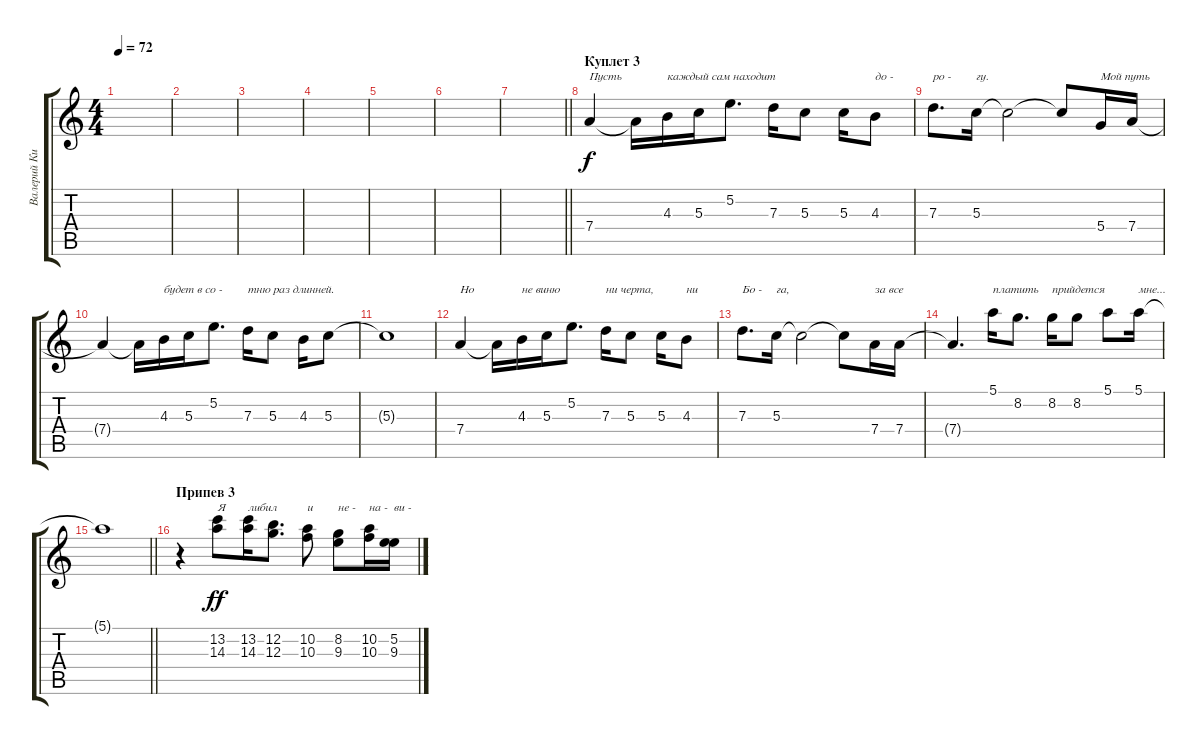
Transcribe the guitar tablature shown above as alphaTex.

\track ("Валерий Кипелов" "Валерий Ки") {instrument overdrivenguitar}
\staff {score tabs}
\tuning (E4 B3 G3 D3 A2 E2) {hide}
\ts (4 4)
\tempo 72
\clef g2
\ks c
|
|
|
|
|
|
\barLineRight lightlight
|
\section ("" "Куплет 3")
7.4.4{txt "Пусть" dy f} 7.4{t}.16 4.3.16{txt "каждый сам находит"} 5.3.16 5.2.8{d} 7.3.16 5.3.8 5.3.16 4.3.8{txt "до -"} |
7.3.8{d txt "ро -"} 5.3.16{txt "гу."} 5.3{t}.2 5.3{t}.8 5.4.16{txt "Мой путь"} 7.4.16 |
7.4{t}.4 7.4{t}.16 4.3.16{txt "будет в со -"} 5.3.16 5.2.8{d} 7.3.16{txt "тню раз длинней."} 5.3.8 4.3.16 5.3.8 |
5.3{t}.1 |
7.4.4{txt "Но"} 7.4{t}.16 4.3.16{txt "не виню"} 5.3.16 5.2.8{d} 7.3.16{txt "ни черта,"} 5.3.8 5.3.16 4.3.8{txt "ни"} |
7.3.8{d txt "Бо -"} 5.3.16{txt "га,"} 5.3{t}.2 5.3{t}.8 7.4.16{txt "за все"} 7.4.16 |
7.4{t}.4{d} 5.1.16{txt "платить"} 8.2.8{d} 8.2.16{txt "прийдется"} 8.2.8 5.1.8 5.1.16{txt "мне..."} |
\barLineRight lightlight
5.1{t}.1 |
\section ("" "Припев 3")
r.4 (13.2 14.3).8{txt "Я" dy ff} (13.2 14.3).16{txt "либил"} (12.2 12.3).8{d} (10.2 10.3).8{txt "и"} (8.2 9.3).8{txt "не -"} (10.2 10.3).16{txt "на -"} (5.2 9.3).16{txt "ви -"}
